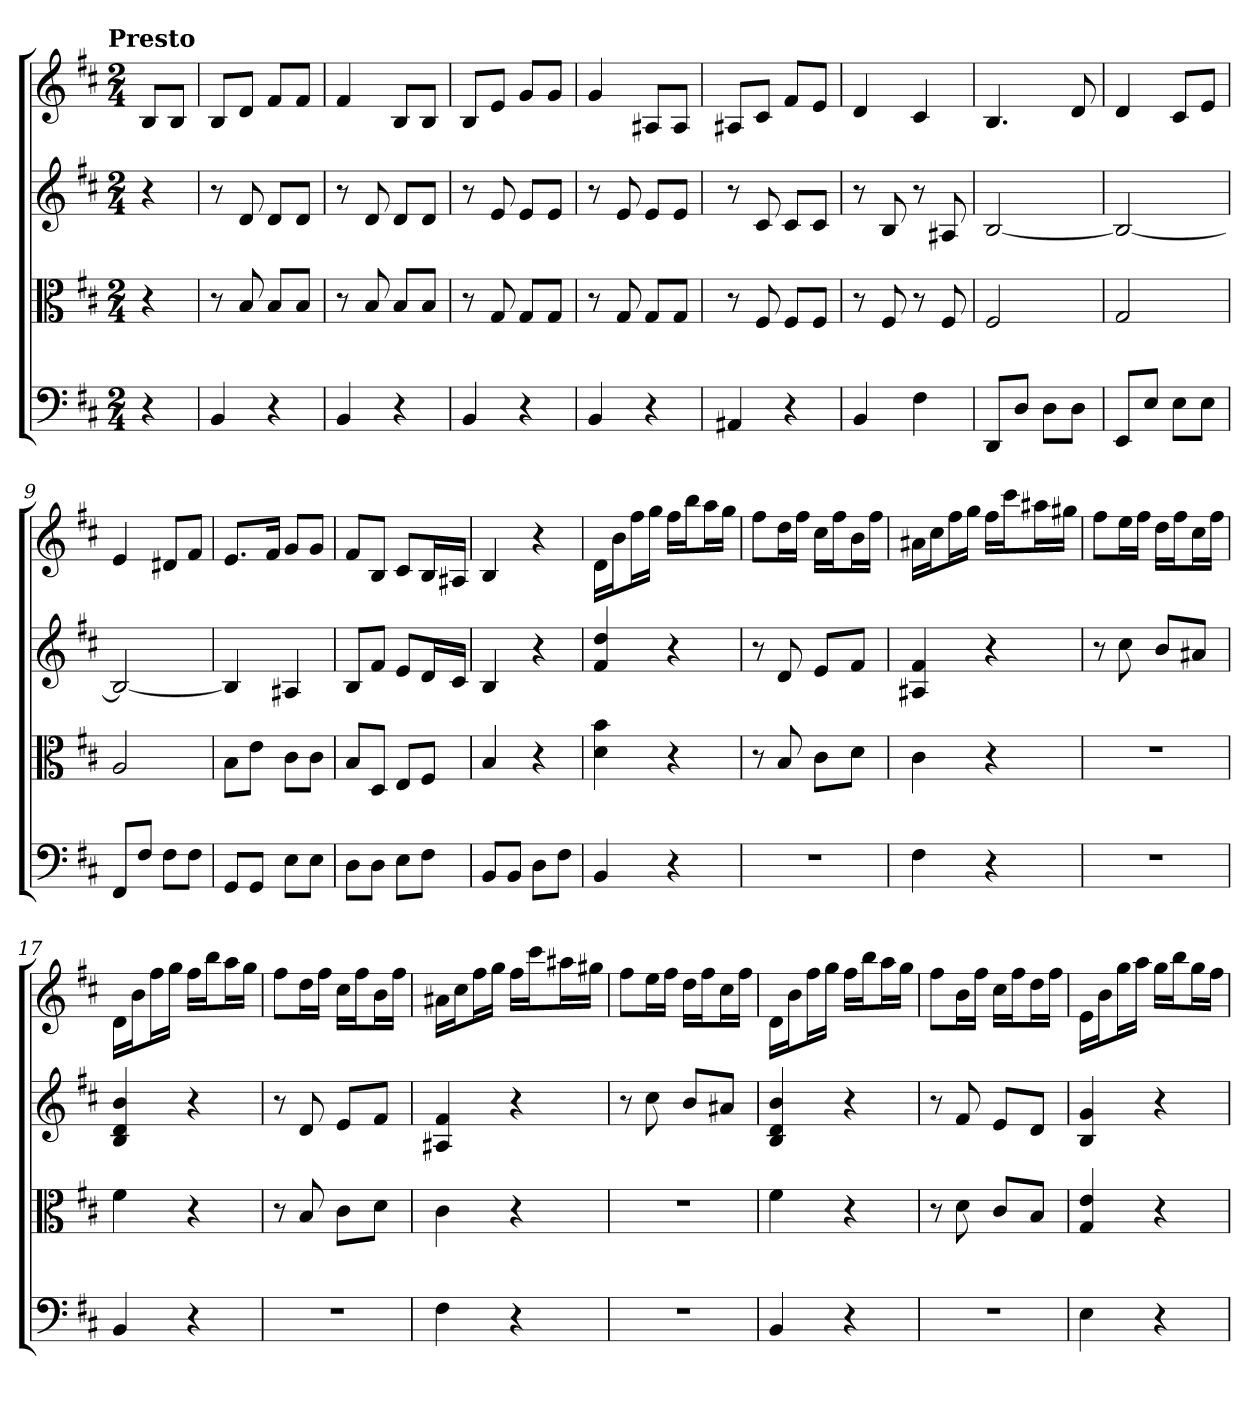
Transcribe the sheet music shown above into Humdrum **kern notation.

**kern	**kern	**kern	**kern
*part4	*part3	*part2	*part1
*staff4	*staff3	*staff2	*staff1
*clefF4	*clefC3	*	*
*k[f#c#]	*k[f#c#]	*k[f#c#]	*k[f#c#]
*b:	*b:	*b:	*b:
!!LO:TX:omd:t=Presto
*M2/4	*M2/4	*M2/4	*M2/4
*MM184	*MM184	*MM184	*MM184
=	=	=	=
4r	4r	4r	8BL
.	.	.	8BJ
=1	=1	=1	=1
4BB	8r	8r	8BL
.	8B	8d	8dJ
4r	8B/L	8dL	8f#L
.	8B/J	8dJ	8f#J
=2	=2	=2	=2
4BB	8r	8r	4f#
.	8B	8d	.
4r	8B/L	8dL	8BL
.	8B/J	8dJ	8BJ
=3	=3	=3	=3
4BB	8r	8r	8BL
.	8G	8e	8eJ
4r	8G/L	8eL	8gL
.	8G/J	8eJ	8gJ
=4	=4	=4	=4
4BB	8r	8r	4g
.	8G	8e	.
4r	8G/L	8eL	8A#XL
.	8G/J	8eJ	8A#J
=5	=5	=5	=5
4AA#X	8r	8r	8A#XL
.	8F#	8c#	8c#J
4r	8F#/L	8c#L	8f#L
.	8F#/J	8c#J	8eJ
=6	=6	=6	=6
4BB	8r	8r	4d
.	8F#	8B	.
4F#	8r	8r	4c#
.	8F#	8A#X	.
=7	=7	=7	=7
8DD/L	2F#	[2B	4.B
8D/J	.	.	.
8D\L	.	.	.
8D\J	.	.	8d
=8	=8	=8	=8
8EE/L	2G	2B_	4d
8E/J	.	.	.
8E\L	.	.	8c#L
8E\J	.	.	8eJ
=9	=9	=9	=9
8FF#/L	2A	2B_	4e
8F#/J	.	.	.
8F#\L	.	.	8d#XL
8F#\J	.	.	8f#J
=10	=10	=10	=10
8GG/L	8B\L	4B]	8.eL
8GG/J	8e\J	.	.
.	.	.	16f#Jk
8E\L	8c#\L	4A#X	8gL
8E\J	8c#\J	.	8gJ
=11	=11	=11	=11
8D\L	8B/L	8BL	8f#L
8D\J	8D/J	8f#J	8BJ
8E\L	8E/L	8eL	8c#L
8F#\J	8F#/J	16dL	16BL
.	.	16c#JJ	16A#XJJ
=12	=12	=12	=12
8BB/L	4B	4B	4B
8BB/J	.	.	.
8D\L	4r	4r	4r
8F#\J	.	.	.
=13	=13	=13	=13
4BB	4d 4b	4f# 4dd	16dLL
.	.	.	16bJ
.	.	.	16ff#L
.	.	.	16ggJJ
4r	4r	4r	16ff#LL
.	.	.	16bbJ
.	.	.	16aaL
.	.	.	16ggJJ
=14	=14	=14	=14
2r	8r	8r	8ff#L
.	8B	8d	16ddL
.	.	.	16ff#JJ
.	8c#\L	8eL	16cc#LL
.	.	.	16ff#J
.	8d\J	8f#J	16bL
.	.	.	16ff#JJ
=15	=15	=15	=15
4F#	4c#	4A#X 4f#	16a#XLL
.	.	.	16cc#J
.	.	.	16ff#L
.	.	.	16ggJJ
4r	4r	4r	16ff#LL
.	.	.	16ccc#J
.	.	.	16aa#XL
.	.	.	16gg#XJJ
=16	=16	=16	=16
2r	2r	8r	8ff#L
.	.	8cc#	16eeL
.	.	.	16ff#JJ
.	.	8bL	16ddLL
.	.	.	16ff#J
.	.	8a#XJ	16cc#L
.	.	.	16ff#JJ
=17	=17	=17	=17
4BB	4f#	4B 4d 4b	16dLL
.	.	.	16bJ
.	.	.	16ff#L
.	.	.	16ggJJ
4r	4r	4r	16ff#LL
.	.	.	16bbJ
.	.	.	16aaL
.	.	.	16ggJJ
=18	=18	=18	=18
2r	8r	8r	8ff#L
.	8B	8d	16ddL
.	.	.	16ff#JJ
.	8c#\L	8eL	16cc#LL
.	.	.	16ff#J
.	8d\J	8f#J	16bL
.	.	.	16ff#JJ
=19	=19	=19	=19
4F#	4c#	4A#X 4f#	16a#XLL
.	.	.	16cc#J
.	.	.	16ff#L
.	.	.	16ggJJ
4r	4r	4r	16ff#LL
.	.	.	16ccc#J
.	.	.	16aa#XL
.	.	.	16gg#XJJ
=20	=20	=20	=20
2r	2r	8r	8ff#L
.	.	8cc#	16eeL
.	.	.	16ff#JJ
.	.	8bL	16ddLL
.	.	.	16ff#J
.	.	8a#XJ	16cc#L
.	.	.	16ff#JJ
=21	=21	=21	=21
4BB	4f#	4B 4d 4b	16dLL
.	.	.	16bJ
.	.	.	16ff#L
.	.	.	16ggJJ
4r	4r	4r	16ff#LL
.	.	.	16bbJ
.	.	.	16aaL
.	.	.	16ggJJ
=22	=22	=22	=22
2r	8r	8r	8ff#L
.	8d	8f#	16bL
.	.	.	16ff#JJ
.	8c#/L	8eL	16cc#LL
.	.	.	16ff#J
.	8B/J	8dJ	16ddL
.	.	.	16ff#JJ
=23	=23	=23	=23
4E	4G 4e	4B 4g	16eLL
.	.	.	16bJ
.	.	.	16ggL
.	.	.	16aaJJ
4r	4r	4r	16ggLL
.	.	.	16bbJ
.	.	.	16ggL
.	.	.	16ff#JJ
=	=	=	=
*-	*-	*-	*-
